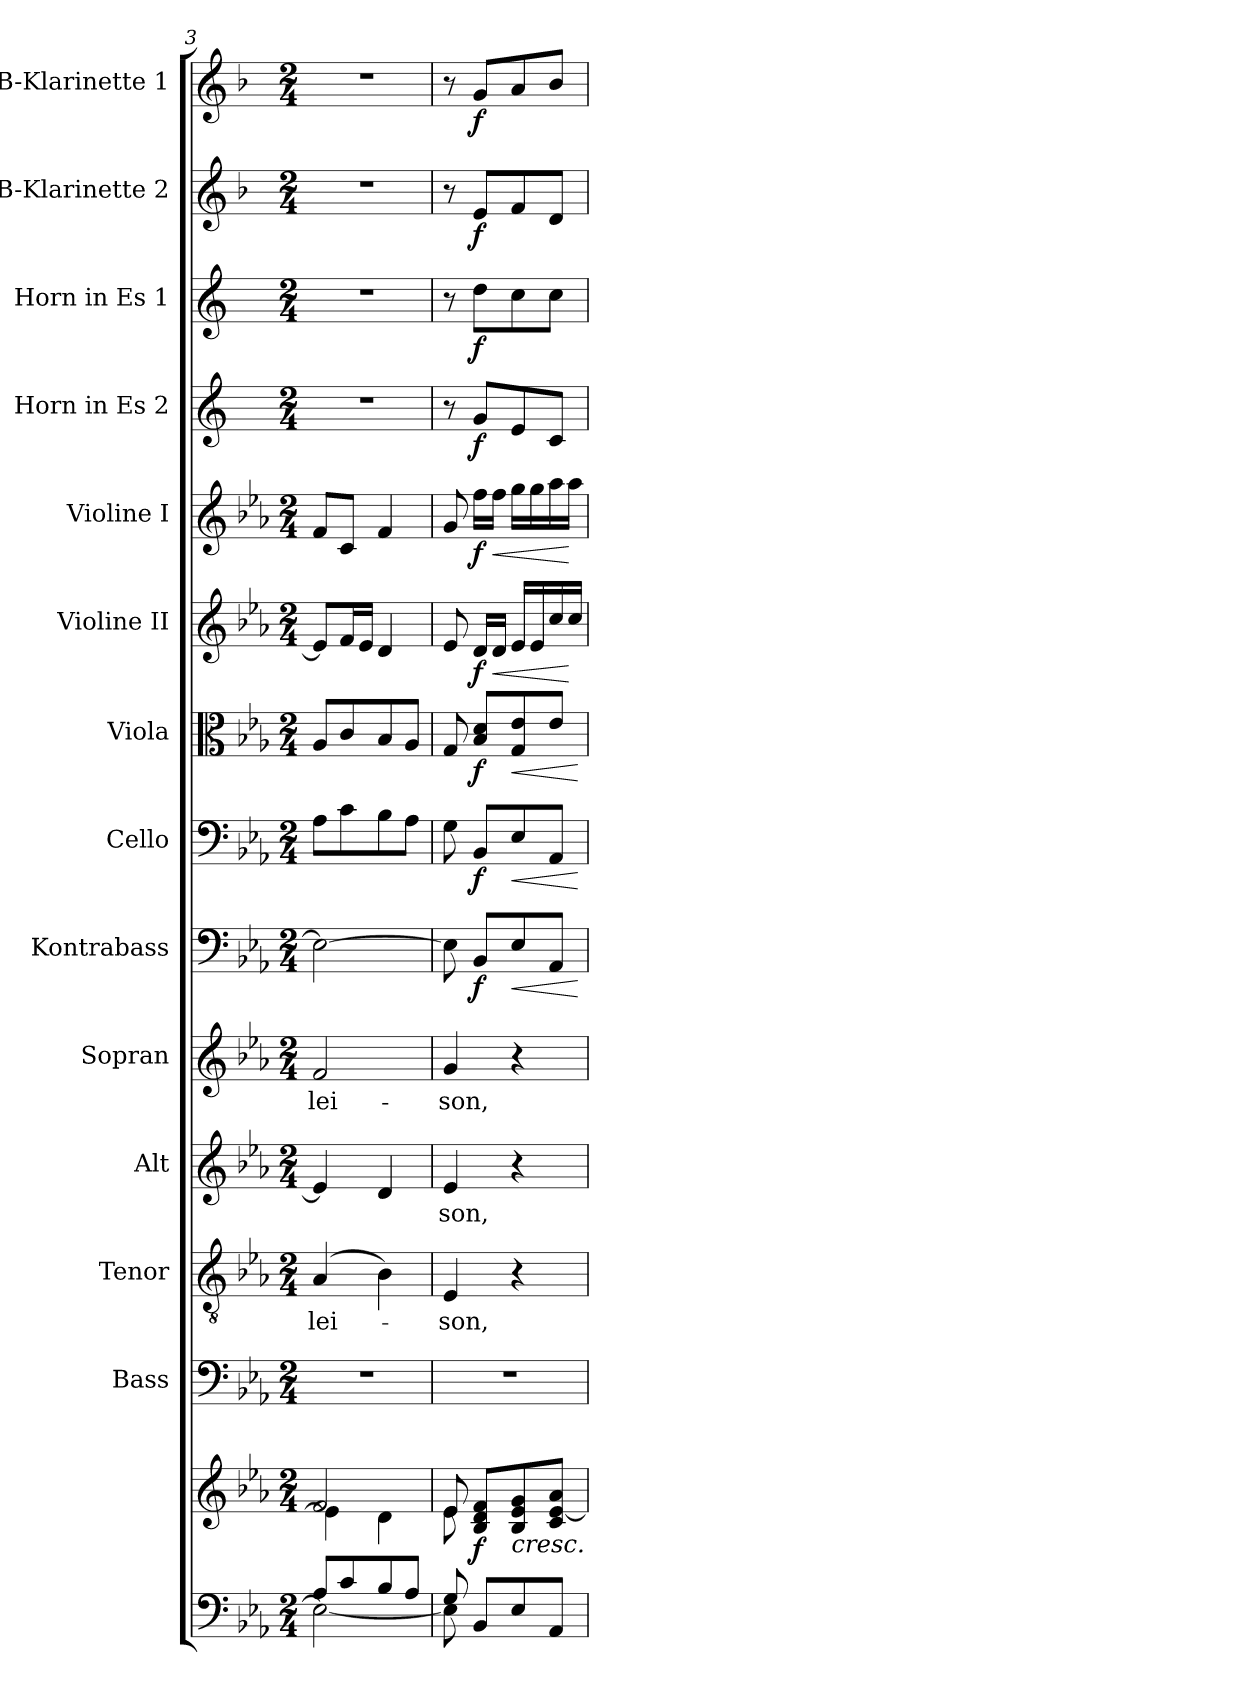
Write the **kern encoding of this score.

**kern	**kern	**dynam	**kern	**kern	**text	**kern	**text	**kern	**text	**kern	**dynam	**kern	**dynam	**kern	**dynam	**kern	**dynam	**kern	**dynam	**kern	**dynam	**kern	**dynam	**kern	**dynam	**kern	**dynam
*part14	*part14	*part14	*part13	*part12	*part12	*part11	*part11	*part10	*part10	*part9	*part9	*part8	*part8	*part7	*part7	*part6	*part6	*part5	*part5	*part4	*part4	*part3	*part3	*part2	*part2	*part1	*part1
*staff15	*staff14	*staff14/15	*staff13	*staff12	*staff12	*staff11	*staff11	*staff10	*staff10	*staff9	*staff9	*staff8	*staff8	*staff7	*staff7	*staff6	*staff6	*staff5	*staff5	*staff4	*staff4	*staff3	*staff3	*staff2	*staff2	*staff1	*staff1
*	*	*	*I"Bass	*I"Tenor	*	*I"Alt	*	*I"Sopran	*	*I"Kontrabass	*	*I"Cello	*	*I"Viola	*	*I"Violine II	*	*I"Violine I	*	*I"Horn in Es 2	*	*I"Horn in Es 1	*	*I"B-Klarinette 2	*	*I"B-Klarinette 1	*
*	*	*	*I'B.	*I'T.	*	*I'A.	*	*I'S.	*	*I'Kb.	*	*	*	*I'Vla.	*	*I'Vl. II	*	*I'Vl. I	*	*I'Hrn. 2	*	*I'Hrn. 1	*	*I'Kl. 2	*	*I'Kl. 1	*
*clefF4	*clefG2	*	*clefF4	*clefGv2	*	*clefG2	*	*clefG2	*	*clefF4	*	*clefF4	*	*clefC3	*	*clefG2	*	*clefG2	*	*clefG2	*	*clefG2	*	*clefG2	*	*clefG2	*
*	*	*	*	*	*	*	*	*	*	*ITrd7c12	*	*	*	*	*	*	*	*	*	*ITrd4c7	*	*ITrd4c7	*	*ITrd1c2	*	*ITrd1c2	*
*k[b-e-a-]	*k[b-e-a-]	*	*k[b-e-a-]	*k[b-e-a-]	*	*k[b-e-a-]	*	*k[b-e-a-]	*	*k[b-e-a-]	*	*k[b-e-a-]	*	*k[b-e-a-]	*	*k[b-e-a-]	*	*k[b-e-a-]	*	*k[b-]	*	*k[b-]	*	*k[b-e-a-]	*	*k[b-e-a-]	*
*E-:	*E-:	*	*E-:	*E-:	*	*E-:	*	*E-:	*	*E-:	*	*E-:	*	*E-:	*	*E-:	*	*E-:	*	*F:	*	*F:	*	*E-:	*	*E-:	*
*M2/4	*M2/4	*	*M2/4	*M2/4	*	*M2/4	*	*M2/4	*	*M2/4	*	*M2/4	*	*M2/4	*	*M2/4	*	*M2/4	*	*M2/4	*	*M2/4	*	*M2/4	*	*M2/4	*
=3	=3	=3	=3	=3	=3	=3	=3	=3	=3	=3	=3	=3	=3	=3	=3	=3	=3	=3	=3	=3	=3	=3	=3	=3	=3	=3	=3
*^	*^	*	*	*	*	*	*	*	*	*	*	*	*	*	*	*	*	*	*	*	*	*	*	*	*	*	*
!	!	!	!	!	!	!	!LO:LY:b	!	!	!	!LO:LY:b	!	!	!	!	!	!	!	!	!	!	!	!	!	!	!	!	!	!
8A-/L	2E-\_	2f/	4e-\]	.	2r	(4A-/	-lei-	4e-/]	.	2f/	-lei-	2EE-\_	.	8A-\L	.	8A-/L	.	8e-/L]	.	8f/L	.	2r	.	2r	.	2r	.	2r	.
8c/	.	.	.	.	.	.	.	.	.	.	.	.	.	8c\	.	8c/	.	16f/L	.	8c/J	.	.	.	.	.	.	.	.	.
.	.	.	.	.	.	.	.	.	.	.	.	.	.	.	.	.	.	16e-/JJ	.	.	.	.	.	.	.	.	.	.	.
8B-/	.	.	4d\	.	.	4B-\)	.	4d/	.	.	.	.	.	8B-\	.	8B-/	.	4d/	.	4f/	.	.	.	.	.	.	.	.	.
8A-/J	.	.	.	.	.	.	.	.	.	.	.	.	.	8A-\J	.	8A-/J	.	.	.	.	.	.	.	.	.	.	.	.	.
=4	=4	=4	=4	=4	=4	=4	=4	=4	=4	=4	=4	=4	=4	=4	=4	=4	=4	=4	=4	=4	=4	=4	=4	=4	=4	=4	=4	=4	=4
!	!	!	!	!	!	!	!LO:LY:b	!	!LO:LY:b	!	!LO:LY:b	!	!	!	!	!	!	!	!	!	!	!	!	!	!	!	!	!	!
8G/	8E-\]	8e-/	8e-\	.	2r	4E-/	-son,	4e-/	-son,	4g/	-son,	8EE-\]	.	8G\	.	8G/	.	8e-/	.	8g/	.	8r	.	8r	.	8r	.	8r	.
!	!	!	!	!LO:DY:n=1:b	!	!	!	!	!	!	!	!	!LO:DY:b	!	!LO:DY:b	!	!LO:DY:b	!	!LO:DY:b	!	!LO:DY:b	!	!LO:DY:b	!	!LO:DY:b	!	!LO:DY:b	!	!LO:DY:b
8BB-/L	4.ryy	8B-/ 8d/ 8f/L	4.ryy	[ f	.	.	.	.	.	.	.	8BBB-/L	f	8BB-/L	f	8B-/ 8d/L	f	16d/LL	f	16ff\LL	f	8c/L	f	8g\L	f	8d/L	f	8f/L	f
!	!	!	!	!	!	!	!	!	!	!	!	!	!	!	!	!	!	!	!LO:HP:b	!	!LO:HP:b	!	!	!	!	!	!	!	!
.	.	.	.	.	.	.	.	.	.	.	.	.	.	.	.	.	.	16d/JJ	<	16ff\JJ	<	.	.	.	.	.	.	.	.
!	!	!	!	!LO:HP:b	!	!	!	!	!	!	!	!	!LO:HP:b	!	!LO:HP:b	!	!LO:HP:b	!	!	!	!	!	!	!	!	!	!	!	!
8E-/	.	8B-/ 8e-/ 8g/	.	<	.	4r	.	4r	.	4r	.	8EE-/	<	8E-/	<	8G/ 8e-/	<	16e-/LL	.	16gg\LL	.	8A/	.	8f\	.	8e-/	.	8g/	.
.	.	.	.	.	.	.	.	.	.	.	.	.	.	.	.	.	.	16e-/	.	16gg\	.	.	.	.	.	.	.	.	.
8AA-/J	.	8c/ [>8e-/ 8a-/J	.	.	.	.	.	.	.	.	.	8AAA-/J	.	8AA-/J	.	8e-/J	.	16cc/	.	16aa-\	.	8F/J	.	8f\J	.	8c/J	.	8a-/J	.
.	.	.	.	.	.	.	.	.	.	.	.	.	.	.	.	.	.	16cc/JJ	[	16aa-\JJ	[	.	.	.	.	.	.	.	.
*v	*v	*	*	*	*	*	*	*	*	*	*	*	*	*	*	*	*	*	*	*	*	*	*	*	*	*	*	*	*
*	*v	*v	*	*	*	*	*	*	*	*	*	*	*	*	*	*	*	*	*	*	*	*	*	*	*	*	*	*
.	.	.	.	.	.	.	.	.	.	.	[	.	[	.	[	.	.	.	.	.	.	.	.	.	.	.	.
=	=	=	=	=	=	=	=	=	=	=	=	=	=	=	=	=	=	=	=	=	=	=	=	=	=	=	=
*-	*-	*-	*-	*-	*-	*-	*-	*-	*-	*-	*-	*-	*-	*-	*-	*-	*-	*-	*-	*-	*-	*-	*-	*-	*-	*-	*-
